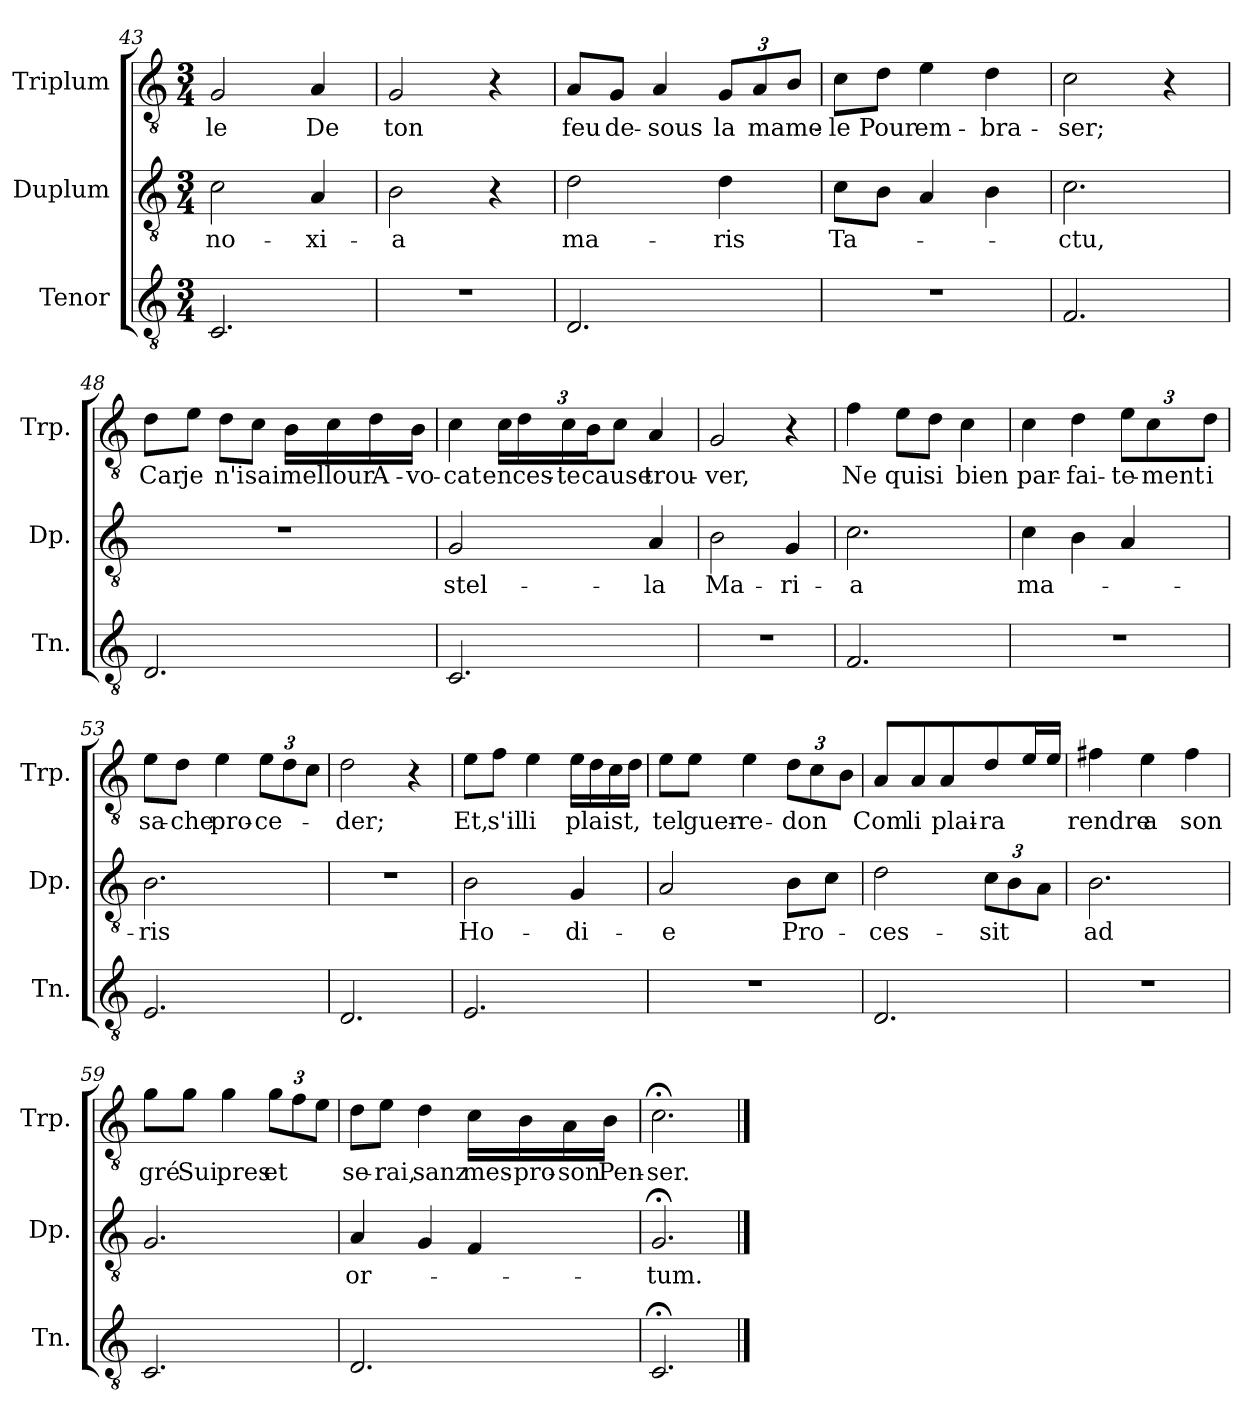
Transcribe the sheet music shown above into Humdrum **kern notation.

**kern	**kern	**text	**kern	**text
*part3	*part2	*part2	*part1	*part1
*staff3	*staff2	*staff2	*staff1	*staff1
*I"Tenor	*I"Duplum	*	*I"Triplum	*
*I'Tn.	*I'Dp.	*	*I'Trp.	*
*clefGv2	*clefGv2	*	*clefGv2	*
*k[]	*k[]	*	*k[]	*
*M3/4	*M3/4	*	*M3/4	*
=43	=43	=43	=43	=43
!	!	!LO:LY:b	!	!LO:LY:b
2.C/	2c\	-no-	2G/	-le
!	!	!LO:LY:b	!	!LO:LY:b
.	4A/	-xi-	4A/	De
!!LO:LB:g=z
=44	=44	=44	=44	=44
!	!	!LO:LY:b	!	!LO:LY:b
2.r	2B\	-a	2G/	ton
.	4r	.	4r	.
=45	=45	=45	=45	=45
!	!	!LO:LY:b	!	!LO:LY:b
2.D/	2d\	ma-	8A/L	feu
!	!	!	!	!LO:LY:b
.	.	.	8G/J	de-
!	!	!	!	!LO:LY:b
.	.	.	4A/	-sous
!	!	!LO:LY:b	!	!
*	*	*	*Xbrackettup	*
!	!	!	!	!LO:LY:b
.	4d\	-ris	12G/L	la
!	!	!	!	!LO:LY:b
.	.	.	12A/	mame-
.	.	.	12B/J	.
=46	=46	=46	=46	=46
!	!	!LO:LY:b	!	!LO:LY:b
2.r	8c\L	Ta-	8c\L	-le
!	!	!	!	!LO:LY:b
.	8B\J	.	8d\J	Pour
!	!	!	!	!LO:LY:b
.	4A/	.	4e\	em-
!	!	!	!	!LO:LY:b
.	4B\	.	4d\	-bra-
=47	=47	=47	=47	=47
!	!	!LO:LY:b	!	!LO:LY:b
2.F/	2.c\	-ctu,	2c\	-ser;
.	.	.	4r	.
=48	=48	=48	=48	=48
!	!	!	!	!LO:LY:b
2.D/	2.r	.	8d\L	Car
!	!	!	!	!LO:LY:b
.	.	.	8e\J	je
!	!	!	!	!LO:LY:b
.	.	.	8d\L	n'i
!	!	!	!	!LO:LY:b
.	.	.	8c\J	sai
!	!	!	!	!LO:LY:b
.	.	.	16B\LL	mellour
.	.	.	16c\	.
!	!	!	!	!LO:LY:b
.	.	.	16d\	A-
!	!	!	!	!LO:LY:b
.	.	.	16B\JJ	-vo-
!!LO:LB:g=z
=49	=49	=49	=49	=49
!	!	!LO:LY:b	!	!LO:LY:b
2.C/	2G/	stel-	4c\	-cat
!	!	!	!	!LO:LY:b
.	.	.	24c\LL	en
!	!	!	!	!LO:LY:b
.	.	.	24d\	ces-
!	!	!	!	!LO:LY:b
.	.	.	24c\	-te
!	!	!	!	!LO:LY:b
.	.	.	24B\J	cause
.	.	.	12c\J	.
!	!	!LO:LY:b	!	!LO:LY:b
.	4A/	-la	4A/	trou-
=50	=50	=50	=50	=50
!	!	!LO:LY:b	!	!LO:LY:b
2.r	2B\	Ma-	2G/	-ver,
!	!	!LO:LY:b	!	!
.	4G/	-ri-	4r	.
=51	=51	=51	=51	=51
!	!	!LO:LY:b	!	!LO:LY:b
2.F/	2.c\	-a	4f\	Ne
!	!	!	!	!LO:LY:b
.	.	.	8e\L	qui
!	!	!	!	!LO:LY:b
.	.	.	8d\J	si
!	!	!	!	!LO:LY:b
.	.	.	4c\	bien
=52	=52	=52	=52	=52
!	!	!LO:LY:b	!	!LO:LY:b
2.r	4c\	ma-	4c\	par-
!	!	!	!	!LO:LY:b
.	4B\	.	4d\	-fai-
!	!	!	!	!LO:LY:b
.	4A/	.	12e\L	-te-
!	!	!	!	!LO:LY:b
.	.	.	12c\	-ment
!	!	!	!	!LO:LY:b
.	.	.	12d\J	i
=53	=53	=53	=53	=53
!	!	!LO:LY:b	!	!LO:LY:b
2.E/	2.B\	-ris	8e\L	sa-
!	!	!	!	!LO:LY:b
.	.	.	8d\J	-che
!	!	!	!	!LO:LY:b
.	.	.	4e\	pro-
!	!	!	!	!LO:LY:b
.	.	.	12e\L	-ce-
.	.	.	12d\	.
.	.	.	12c\J	.
=54	=54	=54	=54	=54
!	!	!	!	!LO:LY:b
2.D/	2.r	.	2d\	-der;
.	.	.	4r	.
!!LO:LB:g=z
=55	=55	=55	=55	=55
!	!	!LO:LY:b	!	!LO:LY:b
2.E/	2B\	Ho-	8e\L	Et,
!	!	!	!	!LO:LY:b
.	.	.	8f\J	s'il
!	!	!	!	!LO:LY:b
.	.	.	4e\	li
!	!	!LO:LY:b	!	!LO:LY:b
.	4G/	-di-	16e\LL	plaist,
.	.	.	16d\	.
.	.	.	16c\	.
.	.	.	16d\JJ	.
=56	=56	=56	=56	=56
!	!	!LO:LY:b	!	!LO:LY:b
2.r	2A/	-e	8e\L	tel
!	!	!	!	!LO:LY:b
.	.	.	8e\J	guer-
!	!	!	!	!LO:LY:b
.	.	.	4e\	-re-
!	!	!LO:LY:b	!	!LO:LY:b
.	8B\L	Pro-	12d\L	-don
.	.	.	12c\	.
.	8c\J	.	.	.
.	.	.	12B\J	.
=57	=57	=57	=57	=57
!	!	!LO:LY:b	!	!LO:LY:b
2.D/	2d\	-ces-	8A/L	Com
!	!	!	!	!LO:LY:b
.	.	.	8A/J	li
!	!	!	!	!LO:LY:b
.	.	.	4A/	plai-
*	*Xbrackettup	*	*	*
!	!	!LO:LY:b	!	!LO:LY:b
.	12c\L	-sit	8d\L	-ra
.	12B\	.	.	.
*	*	*	*tremolo	*
.	.	.	16e\	.
.	12A\J	.	.	.
.	.	.	16e\JJ	.
*	*	*	*Xtremolo	*
=58	=58	=58	=58	=58
!	!	!LO:LY:b	!	!LO:LY:b
2.r	2.B\	ad	4f#X\	rendre
!	!	!	!	!LO:LY:b
.	.	.	4e\	a
!	!	!	!	!LO:LY:b
.	.	.	4f#\	son
=59	=59	=59	=59	=59
!	!	!	!	!LO:LY:b
2.C/	2.G/	.	8g\L	gré
!	!	!	!	!LO:LY:b
.	.	.	8g\J	Sui
!	!	!	!	!LO:LY:b
.	.	.	4g\	pres
!	!	!	!	!LO:LY:b
.	.	.	12g\L	et
.	.	.	12f\	.
.	.	.	12e\J	.
!!LO:LB:g=z
=60	=60	=60	=60	=60
!	!	!LO:LY:b	!	!LO:LY:b
2.D/	4A/	or-	8d\L	se-
!	!	!	!	!LO:LY:b
.	.	.	8e\J	-rai,
!	!	!	!	!LO:LY:b
.	4G/	.	4d\	sanz
!	!	!	!	!LO:LY:b
.	4F/	.	16c\LL	mes-
!	!	!	!	!LO:LY:b
.	.	.	16B\	-pro-
!	!	!	!	!LO:LY:b
.	.	.	16A\	-son
!	!	!	!	!LO:LY:b
.	.	.	16B\JJ	Pen-
=61	=61	=61	=61	=61
!	!	!LO:LY:b	!	!LO:LY:b
2.C;</	2.G;</	-tum.	2.c;<\	-ser.
==	==	==	==	==
*-	*-	*-	*-	*-
